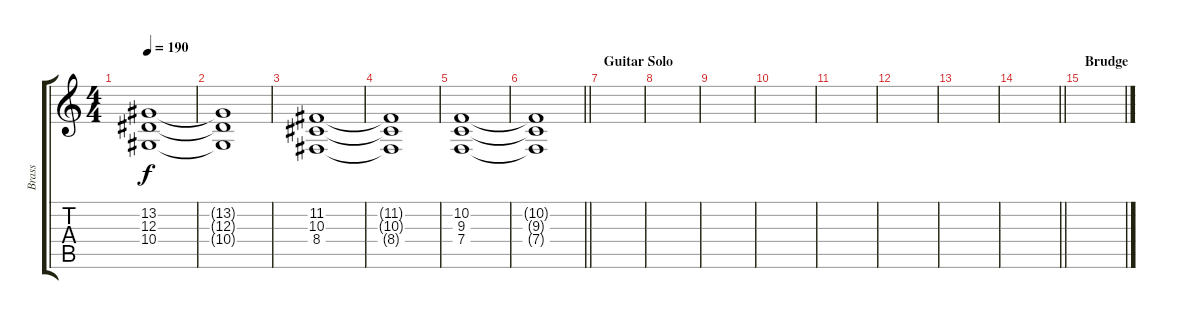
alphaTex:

\track ("Brass" "Brass") {instrument brasssection}
\staff {score tabs}
\tuning (C4 G3 Eb3 Bb2 F2 C2) {hide}
\ts (4 4)
\tempo 190
\clef g2
\ks c
(13.2 12.3 10.4).1{dy f} |
(13.2{t} 12.3{t} 10.4{t}).1 |
(11.2 10.3 8.4).1 |
(11.2{t} 10.3{t} 8.4{t}).1 |
(10.2 9.3 7.4).1 |
\barLineRight lightlight
(10.2{t} 9.3{t} 7.4{t}).1 |
\section ("" "Guitar Solo")
|
|
|
|
|
|
|
\barLineRight lightlight
|
\section ("" "Brudge")
